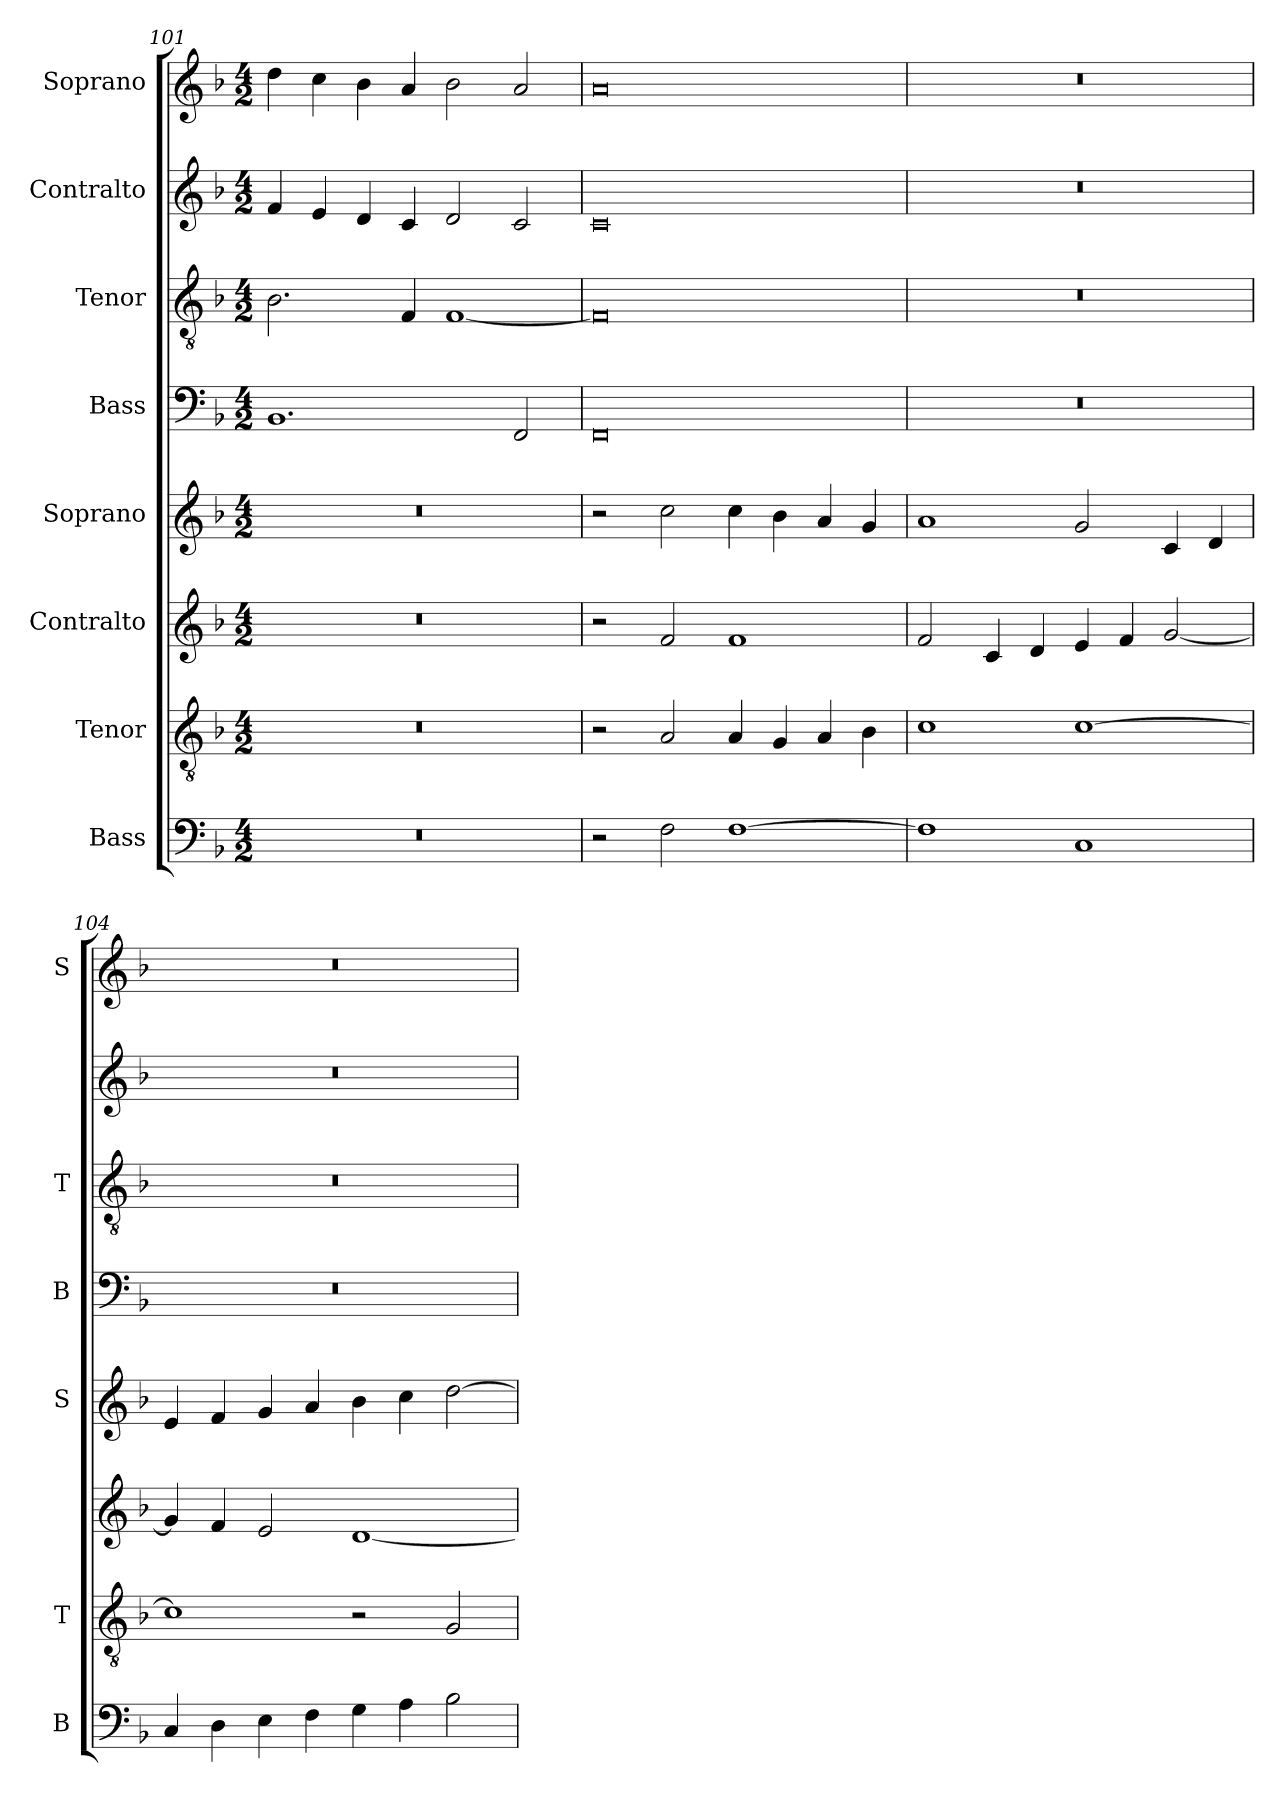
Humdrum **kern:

**kern	**kern	**kern	**kern	**kern	**kern	**kern	**kern
*part8	*part7	*part6	*part5	*part4	*part3	*part2	*part1
*staff8	*staff7	*staff6	*staff5	*staff4	*staff3	*staff2	*staff1
*I"Bass	*I"Tenor	*I"Contralto	*I"Soprano	*I"Bass	*I"Tenor	*I"Contralto	*I"Soprano
*I'B	*I'T	*	*I'S	*I'B	*I'T	*	*I'S
*clefF4	*clefGv2	*clefG2	*clefG2	*clefF4	*clefGv2	*clefG2	*clefG2
*k[b-]	*k[b-]	*k[b-]	*k[b-]	*k[b-]	*k[b-]	*k[b-]	*k[b-]
*F:ion	*F:ion	*F:ion	*F:ion	*F:ion	*F:ion	*F:ion	*F:ion
*M4/2	*M4/2	*M4/2	*M4/2	*M4/2	*M4/2	*M4/2	*M4/2
=101	=101	=101	=101	=101	=101	=101	=101
0r	0r	0r	0r	1.BB-	2.B-	4f	4dd
.	.	.	.	.	.	4e	4cc
.	.	.	.	.	.	4d	4b-
.	.	.	.	.	4F	4c	4a
.	.	.	.	.	[1F	2d	2b-
.	.	.	.	2FF	.	2c	2a
=102	=102	=102	=102	=102	=102	=102	=102
2r	2r	2r	2r	0FF	0F]	0c	0a
2F	2A	2f	2cc	.	.	.	.
[1F	4A	1f	4cc	.	.	.	.
.	4G	.	4b-	.	.	.	.
.	4A	.	4a	.	.	.	.
.	4B-	.	4g	.	.	.	.
=103	=103	=103	=103	=103	=103	=103	=103
1F]	1c	2f	1a	0r	0r	0r	0r
.	.	4c	.	.	.	.	.
.	.	4d	.	.	.	.	.
1C	[1c	4e	2g	.	.	.	.
.	.	4f	.	.	.	.	.
.	.	[2g	4c	.	.	.	.
.	.	.	4d	.	.	.	.
=104	=104	=104	=104	=104	=104	=104	=104
4C	1c]	4g]	4e	0r	0r	0r	0r
4D	.	4f	4f	.	.	.	.
4E	.	2e	4g	.	.	.	.
4F	.	.	4a	.	.	.	.
4G	2r	[1d	4b-	.	.	.	.
4A	.	.	4cc	.	.	.	.
2B-	2G	.	[2dd	.	.	.	.
=	=	=	=	=	=	=	=
*-	*-	*-	*-	*-	*-	*-	*-
